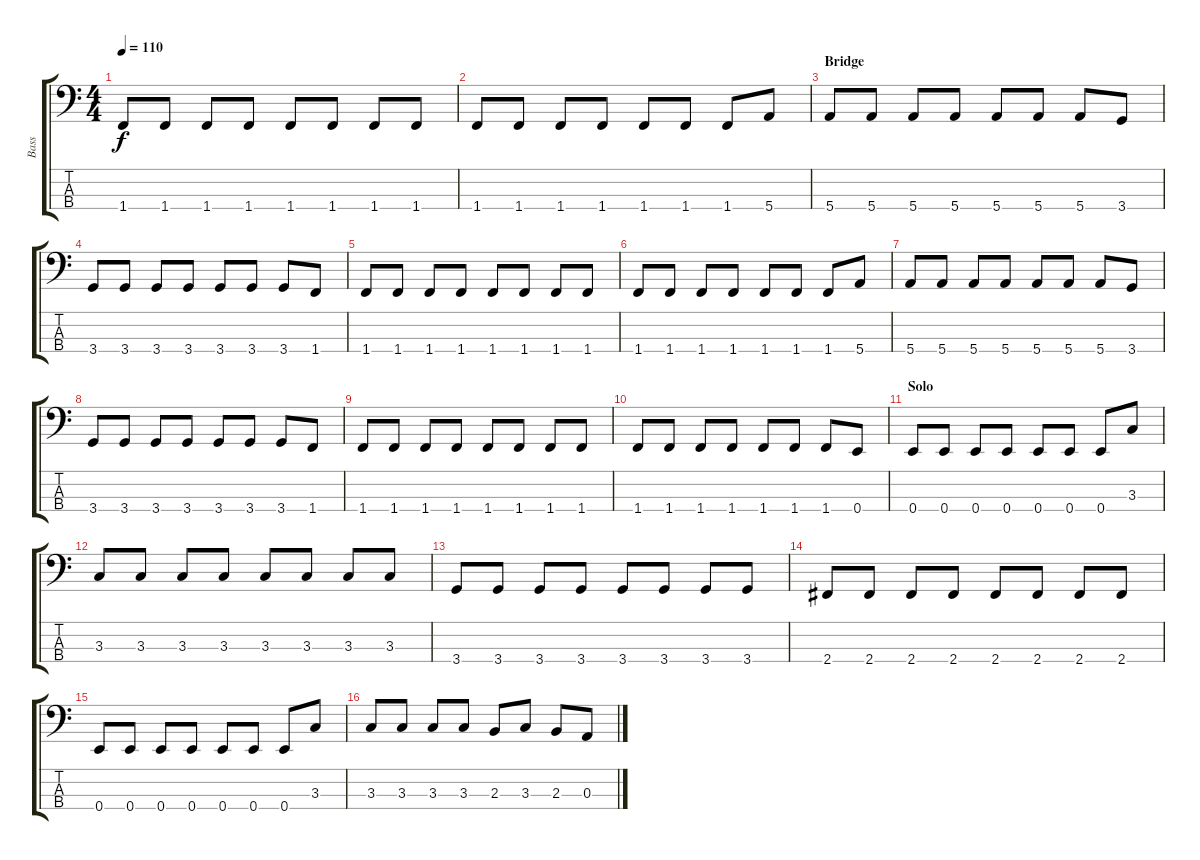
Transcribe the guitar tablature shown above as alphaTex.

\track ("Bass" "Bass") {instrument electricbassfinger}
\staff {score tabs}
\tuning (G2 D2 A1 E1) {hide}
\ts (4 4)
\tempo 110
\clef f4
\ks c
1.4.8{dy f} 1.4.8 1.4.8 1.4.8 1.4.8 1.4.8 1.4.8 1.4.8 |
1.4.8 1.4.8 1.4.8 1.4.8 1.4.8 1.4.8 1.4.8 5.4.8 |
\section ("" "Bridge")
5.4.8 5.4.8 5.4.8 5.4.8 5.4.8 5.4.8 5.4.8 3.4.8 |
3.4.8 3.4.8 3.4.8 3.4.8 3.4.8 3.4.8 3.4.8 1.4.8 |
1.4.8 1.4.8 1.4.8 1.4.8 1.4.8 1.4.8 1.4.8 1.4.8 |
1.4.8 1.4.8 1.4.8 1.4.8 1.4.8 1.4.8 1.4.8 5.4.8 |
5.4.8 5.4.8 5.4.8 5.4.8 5.4.8 5.4.8 5.4.8 3.4.8 |
3.4.8 3.4.8 3.4.8 3.4.8 3.4.8 3.4.8 3.4.8 1.4.8 |
1.4.8 1.4.8 1.4.8 1.4.8 1.4.8 1.4.8 1.4.8 1.4.8 |
1.4.8 1.4.8 1.4.8 1.4.8 1.4.8 1.4.8 1.4.8 0.4.8 |
\section ("" "Solo")
0.4.8 0.4.8 0.4.8 0.4.8 0.4.8 0.4.8 0.4.8 3.3.8 |
3.3.8 3.3.8 3.3.8 3.3.8 3.3.8 3.3.8 3.3.8 3.3.8 |
3.4.8 3.4.8 3.4.8 3.4.8 3.4.8 3.4.8 3.4.8 3.4.8 |
2.4.8 2.4.8 2.4.8 2.4.8 2.4.8 2.4.8 2.4.8 2.4.8 |
0.4.8 0.4.8 0.4.8 0.4.8 0.4.8 0.4.8 0.4.8 3.3.8 |
3.3.8 3.3.8 3.3.8 3.3.8 2.3.8 3.3.8 2.3.8 0.3.8
